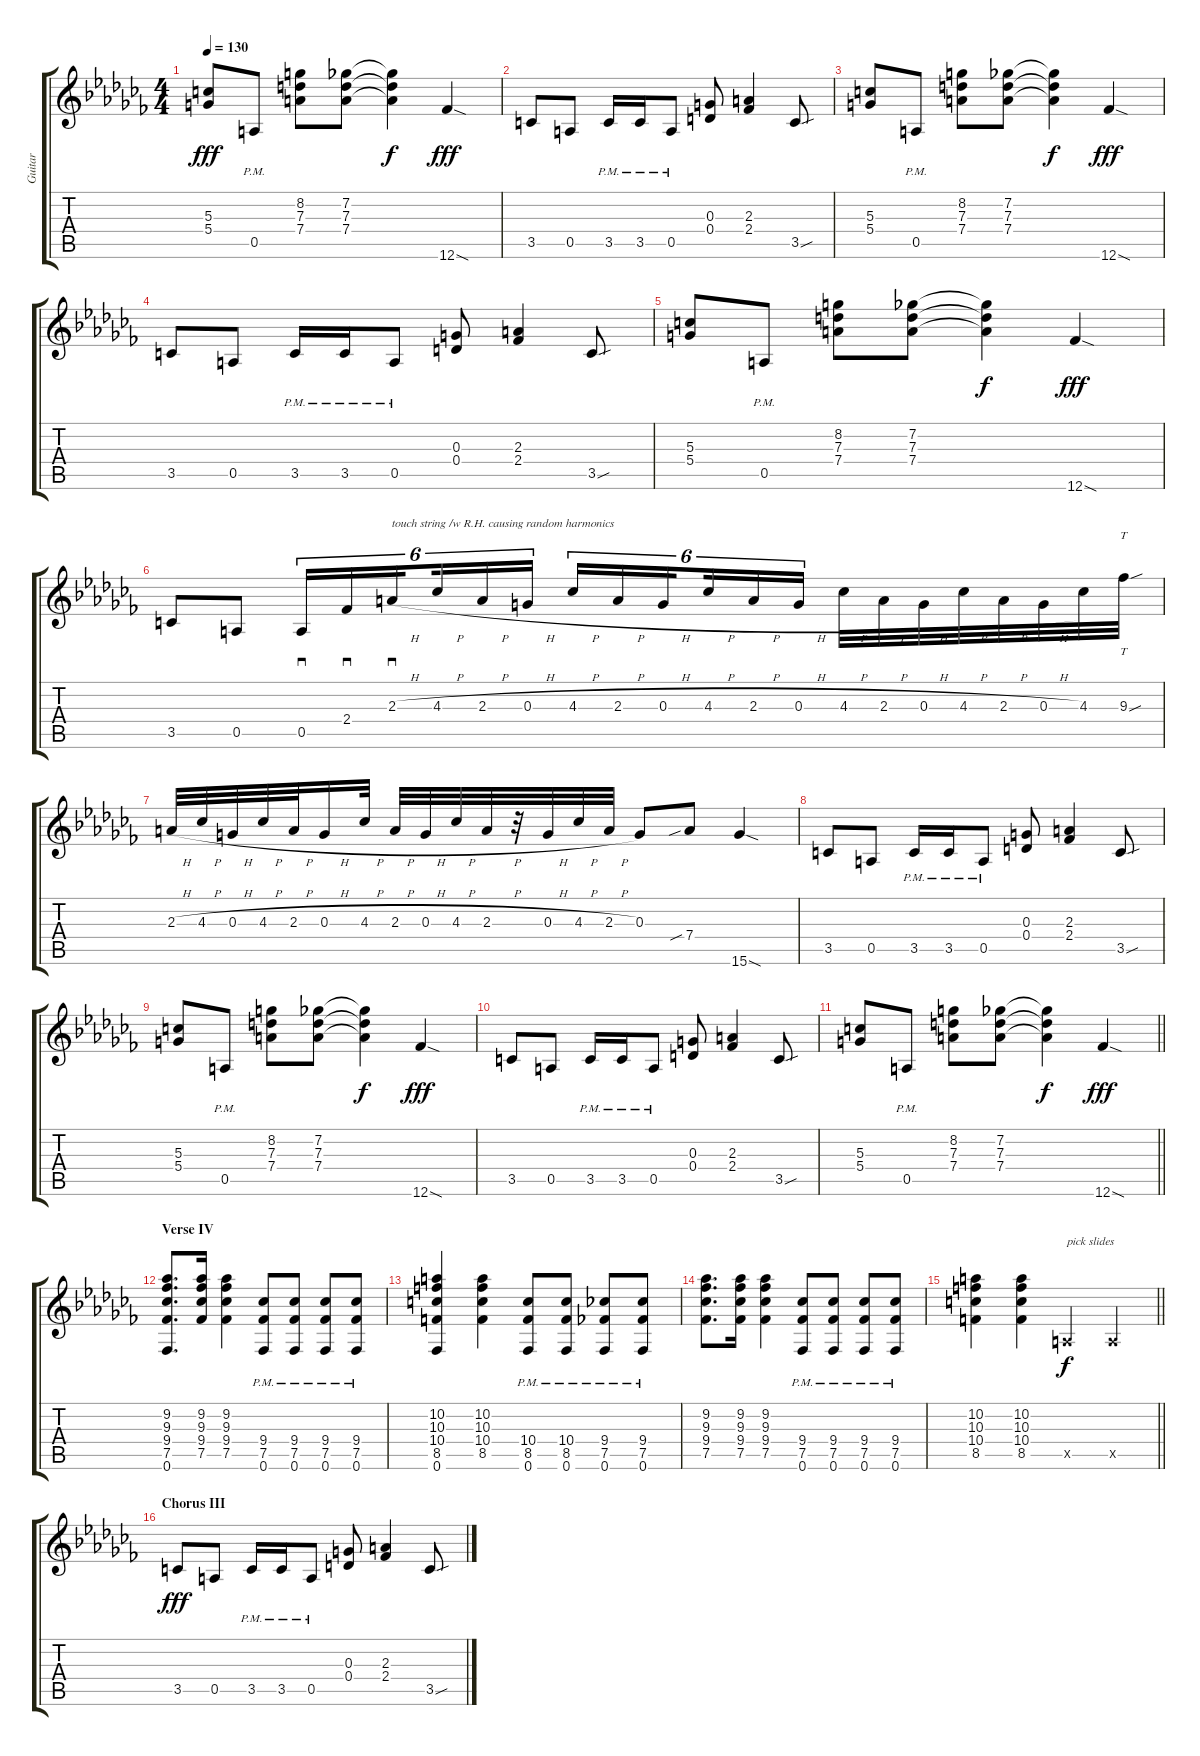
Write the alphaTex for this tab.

\track ("Guitar" "Guitar") {instrument distortionguitar}
\staff {score tabs}
\tuning (E4 B3 G3 D3 A2 E2) {hide}
\ts (4 4)
\tempo 130
\clef g2
\ks cb
(5.3 5.4).8{dy fff} 0.5{pm}.8 (8.2 7.3 7.4).8 (7.2 7.3 7.4).8 (7.2{t} 7.3{t} 7.4{t}).4{dy f} 12.6{sod}.4{dy fff} |
3.5.8 0.5.8 3.5{pm}.16 3.5{pm}.16 0.5{pm}.8 (0.3 0.4).8 (2.3 2.4).4 3.5{sou}.8 |
(5.3 5.4).8 0.5{pm}.8 (8.2 7.3 7.4).8 (7.2 7.3 7.4).8 (7.2{t} 7.3{t} 7.4{t}).4{dy f} 12.6{sod}.4{dy fff} |
3.5.8 0.5.8 3.5{pm}.16 3.5{pm}.16 0.5{pm}.8 (0.3 0.4).8 (2.3 2.4).4 3.5{sou}.8 |
(5.3 5.4).8 0.5{pm}.8 (8.2 7.3 7.4).8 (7.2 7.3 7.4).8 (7.2{t} 7.3{t} 7.4{t}).4{dy f} 12.6{sod}.4{dy fff} |
3.5.8 0.5.8 0.5.16{sd tu (6 4)} 2.4.16{sd tu (6 4)} 2.3{h}.16{sd tu (6 4) txt "touch string /w R.H. causing random harmonics" beam splitsecondary} 4.3{h}.16{tu (6 4)} 2.3{h}.16{tu (6 4)} 0.3{h}.16{tu (6 4)} 4.3{h}.16{tu (6 4)} 2.3{h}.16{tu (6 4)} 0.3{h}.16{tu (6 4) beam splitsecondary} 4.3{h}.16{tu (6 4)} 2.3{h}.16{tu (6 4)} 0.3{h}.16{tu (6 4)} 4.3{h}.32 2.3{h}.32 0.3{h}.32 4.3{h}.32 2.3{h}.32 0.3{h}.32 4.3.32 9.3{sou}.32{tt} |
2.3{h}.32 4.3{h}.32 0.3{h}.32 4.3{h}.32 2.3{h}.32 0.3{h}.16 4.3{h}.32 2.3{h}.32 0.3{h}.32 4.3{h}.32 2.3{h}.32 r.32 0.3{h}.32 4.3{h}.32 2.3{h}.32 0.3.8 7.4{sib}.8 15.6{sod}.4 |
3.5.8 0.5.8 3.5{pm}.16 3.5{pm}.16 0.5{pm}.8 (0.3 0.4).8 (2.3 2.4).4 3.5{sou}.8 |
(5.3 5.4).8 0.5{pm}.8 (8.2 7.3 7.4).8 (7.2 7.3 7.4).8 (7.2{t} 7.3{t} 7.4{t}).4{dy f} 12.6{sod}.4{dy fff} |
3.5.8 0.5.8 3.5{pm}.16 3.5{pm}.16 0.5{pm}.8 (0.3 0.4).8 (2.3 2.4).4 3.5{sou}.8 |
\barLineRight lightlight
(5.3 5.4).8 0.5{pm}.8 (8.2 7.3 7.4).8 (7.2 7.3 7.4).8 (7.2{t} 7.3{t} 7.4{t}).4{dy f} 12.6{sod}.4{dy fff} |
\section ("" "Verse IV")
(9.2 9.3 9.4 7.5 0.6).8{d} (9.2 9.3 9.4 7.5).16 (9.2 9.3 9.4 7.5).4 (9.4{pm} 7.5{pm} 0.6{pm}).8 (9.4{pm} 7.5{pm} 0.6{pm}).8 (9.4{pm} 7.5{pm} 0.6{pm}).8 (9.4{pm} 7.5{pm} 0.6{pm}).8 |
(10.2 10.3 10.4 8.5 0.6).4 (10.2 10.3 10.4 8.5).4 (10.4{pm} 8.5{pm} 0.6{pm}).8 (10.4{pm} 8.5{pm} 0.6{pm}).8 (9.4{pm} 7.5{pm} 0.6{pm}).8 (9.4{pm} 7.5{pm} 0.6{pm}).8 |
(9.2 9.3 9.4 7.5).8{d} (9.2 9.3 9.4 7.5).16 (9.2 9.3 9.4 7.5).4 (9.4{pm} 7.5{pm} 0.6{pm}).8 (9.4{pm} 7.5{pm} 0.6{pm}).8 (9.4{pm} 7.5{pm} 0.6{pm}).8 (9.4{pm} 7.5{pm} 0.6{pm}).8 |
\barLineRight lightlight
(10.2 10.3 10.4 8.5).4 (10.2 10.3 10.4 8.5).4 0.5{x}.4{txt "pick slides" dy f} 0.5{x}.4 |
\section ("" "Chorus III")
3.5.8{dy fff} 0.5.8 3.5{pm}.16 3.5{pm}.16 0.5{pm}.8 (0.3 0.4).8 (2.3 2.4).4 3.5{sou}.8
